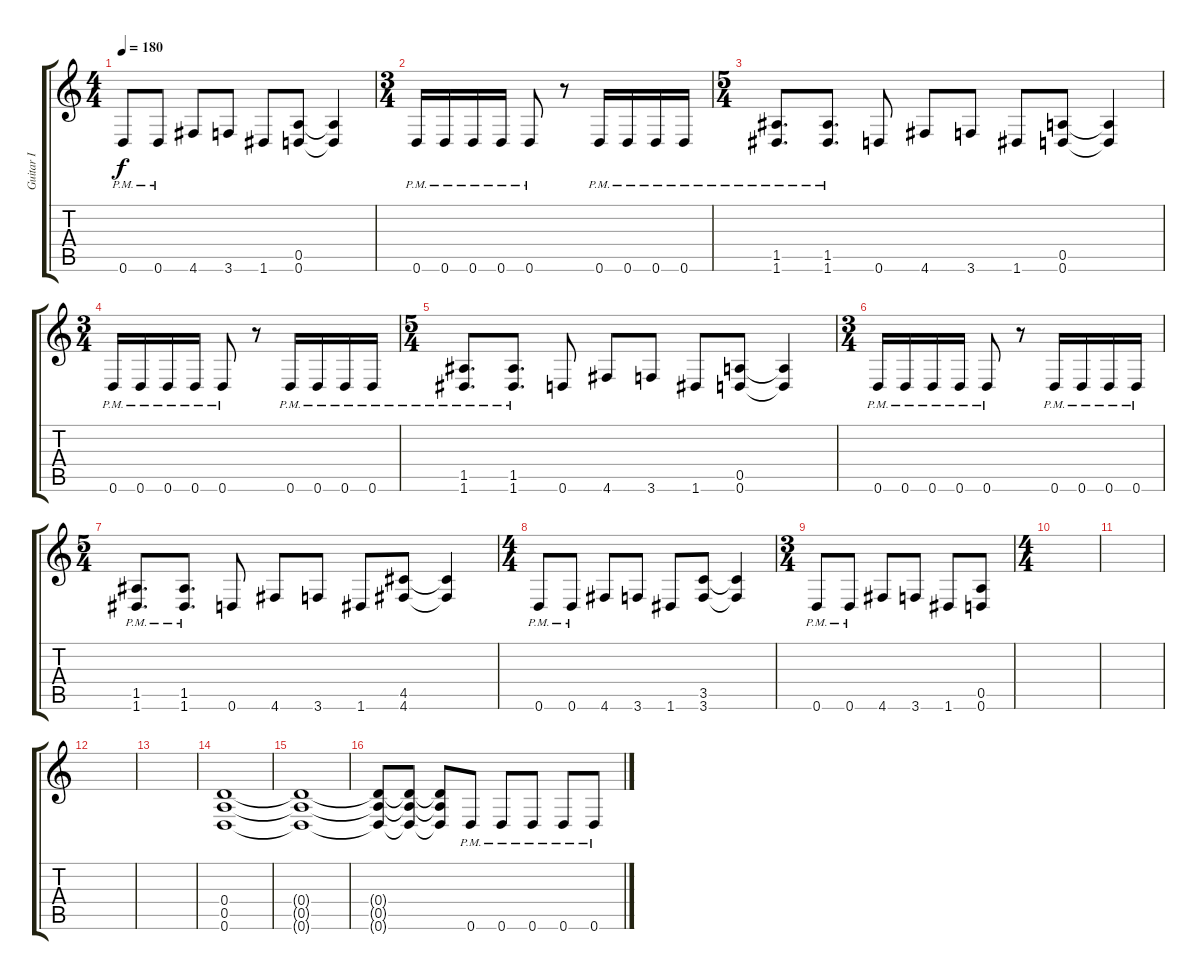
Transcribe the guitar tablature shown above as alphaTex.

\track ("Guitar I" "Guitar I") {instrument distortionguitar}
\staff {score tabs}
\tuning (E4 B3 G3 D3 A2 D2) {hide}
\ts (4 4)
\tempo 180
\clef g2
\ks c
0.6{pm}.8{dy f} 0.6{pm}.8 4.6.8 3.6.8 1.6.8 (0.5 0.6).8 (0.5{t} 0.6{t}).4 |
\ts (3 4)
0.6{pm}.16 0.6{pm}.16 0.6{pm}.16 0.6{pm}.16 0.6{pm}.8 r.8 0.6{pm}.16 0.6{pm}.16 0.6{pm}.16 0.6{pm}.16 |
\ts (5 4)
(1.5{pm} 1.6{pm}).8{d} (1.5{pm} 1.6{pm}).8{d} 0.6.8 4.6.8 3.6.8 1.6.8 (0.5 0.6).8 (0.5{t} 0.6{t}).4 |
\ts (3 4)
0.6{pm}.16 0.6{pm}.16 0.6{pm}.16 0.6{pm}.16 0.6{pm}.8 r.8 0.6{pm}.16 0.6{pm}.16 0.6{pm}.16 0.6{pm}.16 |
\ts (5 4)
(1.5{pm} 1.6{pm}).8{d} (1.5{pm} 1.6{pm}).8{d} 0.6.8 4.6.8 3.6.8 1.6.8 (0.5 0.6).8 (0.5{t} 0.6{t}).4 |
\ts (3 4)
0.6{pm}.16 0.6{pm}.16 0.6{pm}.16 0.6{pm}.16 0.6{pm}.8 r.8 0.6{pm}.16 0.6{pm}.16 0.6{pm}.16 0.6{pm}.16 |
\ts (5 4)
(1.5{pm} 1.6{pm}).8{d} (1.5{pm} 1.6{pm}).8{d} 0.6.8 4.6.8 3.6.8 1.6.8 (4.5 4.6).8 (4.5{t} 4.6{t}).4 |
\ts (4 4)
0.6{pm}.8 0.6{pm}.8 4.6.8 3.6.8 1.6.8 (3.5 3.6).8 (3.5{t} 3.6{t}).4 |
\ts (3 4)
0.6{pm}.8 0.6{pm}.8 4.6.8 3.6.8 1.6.8 (0.5 0.6).8 |
\ts (4 4)
|
|
|
|
(0.4 0.5 0.6).1 |
(0.4{t} 0.5{t} 0.6{t}).1 |
(0.4{t} 0.5{t} 0.6{t}).8 (0.4{t} 0.5{t} 0.6{t}).8 (0.4{t} 0.5{t} 0.6{t}).8 0.6{pm}.8 0.6{pm}.8 0.6{pm}.8 0.6{pm}.8 0.6{pm}.8
